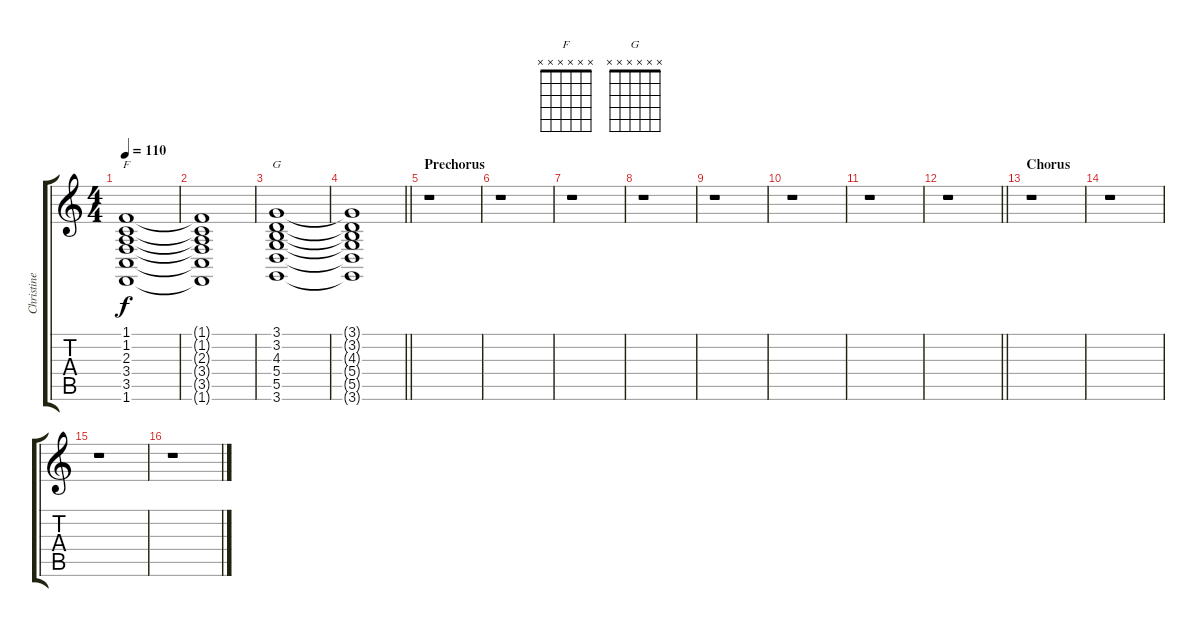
\track ("Christine McVie (Keys)" "Christine ") {instrument synthstrings1}
\staff {score tabs}
\tuning (E4 B3 G3 D3 A2 E2) {hide}
\chord ("F" x x x x x x)
\chord ("G" x x x x x x)
\ts (4 4)
\tempo 110
\clef g2
\ks aminor
(1.1 1.2 2.3 3.4 3.5 1.6).1{ch "F" dy f} |
(1.1{t} 1.2{t} 2.3{t} 3.4{t} 3.5{t} 1.6{t}).1 |
(3.1 3.2 4.3 5.4 5.5 3.6).1{ch "G"} |
\barLineRight lightlight
(3.1{t} 3.2{t} 4.3{t} 5.4{t} 5.5{t} 3.6{t}).1 |
\section ("" "Prechorus")
r.1 |
r.1 |
r.1 |
r.1 |
r.1 |
r.1 |
r.1 |
\barLineRight lightlight
r.1 |
\section ("" "Chorus")
r.1 |
r.1 |
r.1 |
r.1
